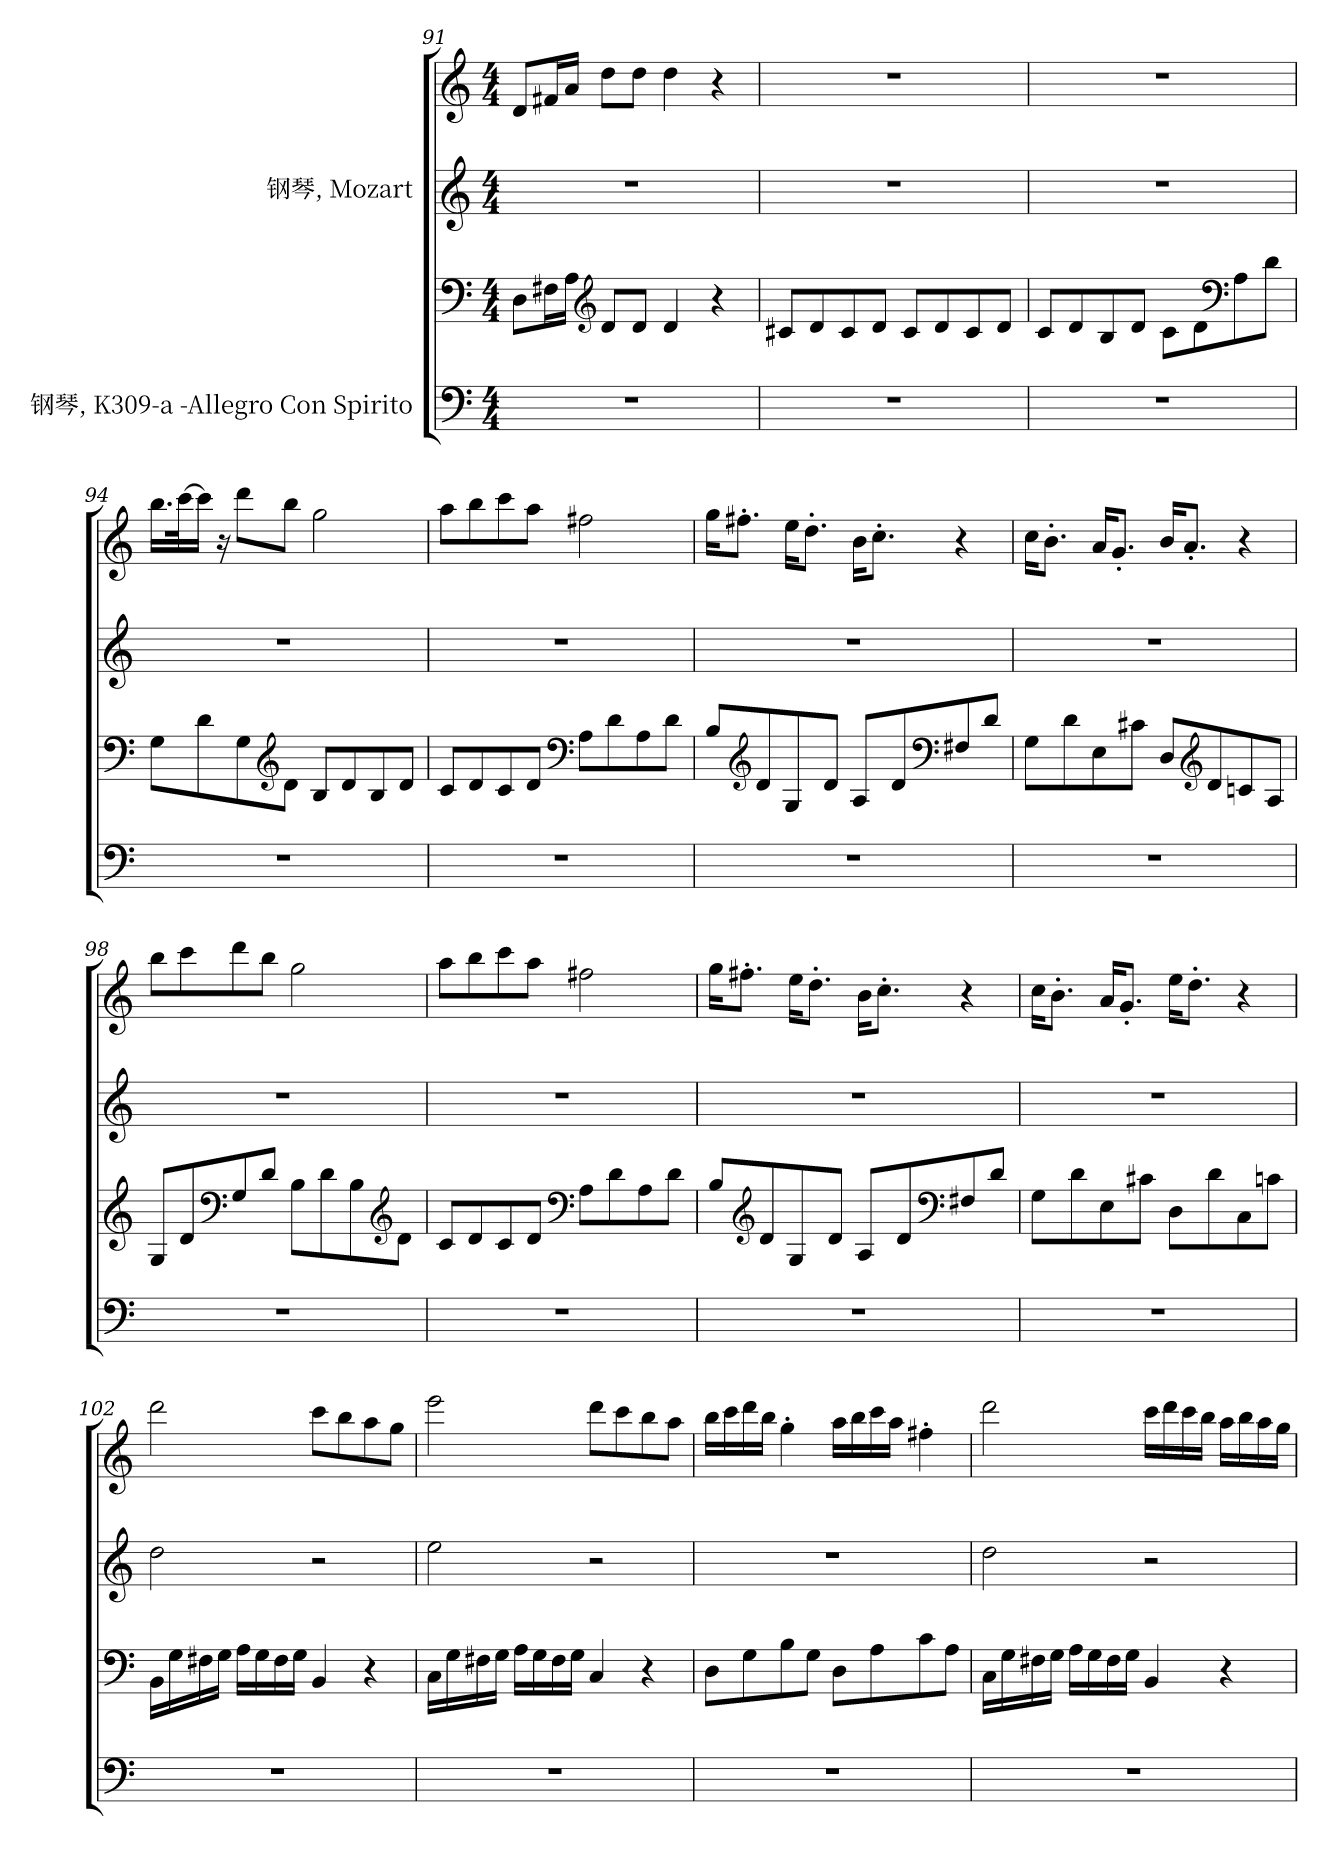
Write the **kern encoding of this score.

**kern	**kern	**kern	**kern
*part2	*part2	*part1	*part1
*staff4	*staff3	*staff2	*staff1
*I"钢琴, K309-a -Allegro Con Spirito	*	*I"钢琴, Mozart	*
*clefF4	*clefF4	*clefG2	*clefG2
*k[]	*k[]	*k[]	*k[]
*M4/4	*M4/4	*M4/4	*M4/4
=91	=91	=91	=91
1r	8D\L	1r	8d/L
.	16F#X\L	.	16f#X/L
.	16A\JJ	.	16a/JJ
*	*clefG2	*	*
.	8d/L	.	8dd\L
.	8d/J	.	8dd\J
.	4d/	.	4dd\
.	4r	.	4r
=92	=92	=92	=92
1r	8c#X/L	1r	1r
.	8d/	.	.
.	8c#/	.	.
.	8d/J	.	.
.	8c#/L	.	.
.	8d/	.	.
.	8c#/	.	.
.	8d/J	.	.
=93	=93	=93	=93
1r	8c/L	1r	1r
.	8d/	.	.
.	8B/	.	.
.	8d/J	.	.
.	8c\L	.	.
.	8d\	.	.
*	*clefF4	*	*
.	8A\	.	.
.	8d\J	.	.
!!LO:LB:g=z
=94	=94	=94	=94
1r	8G\L	1r	16.bb\LL
.	.	.	[32ccc\K
.	8d\	.	16ccc\JJ]
.	.	.	16r
.	8G\	.	8ddd\L
*	*clefG2	*	*
.	8d\J	.	8bb\J
.	8B/L	.	2gg\
.	8d/	.	.
.	8B/	.	.
.	8d/J	.	.
=95	=95	=95	=95
1r	8c/L	1r	8aa\L
.	8d/	.	8bb\
.	8c/	.	8ccc\
.	8d/J	.	8aa\J
*	*clefF4	*	*
.	8A\L	.	2ff#X\
.	8d\	.	.
.	8A\	.	.
.	8d\J	.	.
=96	=96	=96	=96
1r	8B/L	1r	16gg\KL
.	.	.	8.ff#X'\J
*	*clefG2	*	*
.	8d/	.	.
.	8G/	.	16ee\KL
.	.	.	8.dd'\J
.	8d/J	.	.
.	8A/L	.	16b\KL
.	.	.	8.cc'\J
.	8d/	.	.
*	*clefF4	*	*
.	8F#X/	.	4r
.	8d/J	.	.
!!LO:PB:g=z
=97	=97	=97	=97
1r	8G\L	1r	16cc\KL
.	.	.	8.b'\J
.	8d\	.	.
.	8E\	.	16a/KL
.	.	.	8.g'/J
.	8c#X\J	.	.
.	8D/L	.	16b/KL
.	.	.	8.a'/J
*	*clefG2	*	*
.	8d/	.	.
.	8cn/	.	4r
.	8A/J	.	.
=98	=98	=98	=98
1r	8G/L	1r	8bb\L
.	8d/	.	8ccc\
*	*clefF4	*	*
.	8G/	.	8ddd\
.	8d/J	.	8bb\J
.	8B\L	.	2gg\
.	8d\	.	.
.	8B\	.	.
*	*clefG2	*	*
.	8d\J	.	.
=99	=99	=99	=99
1r	8c/L	1r	8aa\L
.	8d/	.	8bb\
.	8c/	.	8ccc\
.	8d/J	.	8aa\J
*	*clefF4	*	*
.	8A\L	.	2ff#X\
.	8d\	.	.
.	8A\	.	.
.	8d\J	.	.
!!LO:LB:g=z
=100	=100	=100	=100
1r	8B/L	1r	16gg\KL
.	.	.	8.ff#X'\J
*	*clefG2	*	*
.	8d/	.	.
.	8G/	.	16ee\KL
.	.	.	8.dd'\J
.	8d/J	.	.
.	8A/L	.	16b\KL
.	.	.	8.cc'\J
.	8d/	.	.
*	*clefF4	*	*
.	8F#X/	.	4r
.	8d/J	.	.
=101	=101	=101	=101
1r	8G\L	1r	16cc\KL
.	.	.	8.b'\J
.	8d\	.	.
.	8E\	.	16a/KL
.	.	.	8.g'/J
.	8c#X\J	.	.
.	8D\L	.	16ee\KL
.	.	.	8.dd'\J
.	8d\	.	.
.	8C\	.	4r
.	8cn\J	.	.
=102	=102	=102	=102
1r	16BB\LL	2dd\	2ddd\
.	16G\	.	.
.	16F#X\	.	.
.	16G\JJ	.	.
.	16A\LL	.	.
.	16G\	.	.
.	16F#\	.	.
.	16G\JJ	.	.
.	4BB/	2r	8ccc\L
.	.	.	8bb\
.	4r	.	8aa\
.	.	.	8gg\J
!!LO:LB:g=z
=103	=103	=103	=103
1r	16C\LL	2ee\	2eee\
.	16G\	.	.
.	16F#X\	.	.
.	16G\JJ	.	.
.	16A\LL	.	.
.	16G\	.	.
.	16F#\	.	.
.	16G\JJ	.	.
.	4C/	2r	8ddd\L
.	.	.	8ccc\
.	4r	.	8bb\
.	.	.	8aa\J
=104	=104	=104	=104
1r	8D\L	1r	16bb\LL
.	.	.	16ccc\
.	8G\	.	16ddd\
.	.	.	16bb\JJ
.	8B\	.	4gg'\
.	8G\J	.	.
.	8D\L	.	16aa\LL
.	.	.	16bb\
.	8A\	.	16ccc\
.	.	.	16aa\JJ
.	8c\	.	4ff#X'\
.	8A\J	.	.
!!LO:PB:g=z
=105	=105	=105	=105
1r	16C\LL	2dd\	2ddd\
.	16G\	.	.
.	16F#X\	.	.
.	16G\JJ	.	.
.	16A\LL	.	.
.	16G\	.	.
.	16F#\	.	.
.	16G\JJ	.	.
.	4BB/	2r	16ccc\LL
.	.	.	16ddd\
.	.	.	16ccc\
.	.	.	16bb\JJ
.	4r	.	16aa\LL
.	.	.	16bb\
.	.	.	16aa\
.	.	.	16gg\JJ
=	=	=	=
*-	*-	*-	*-
